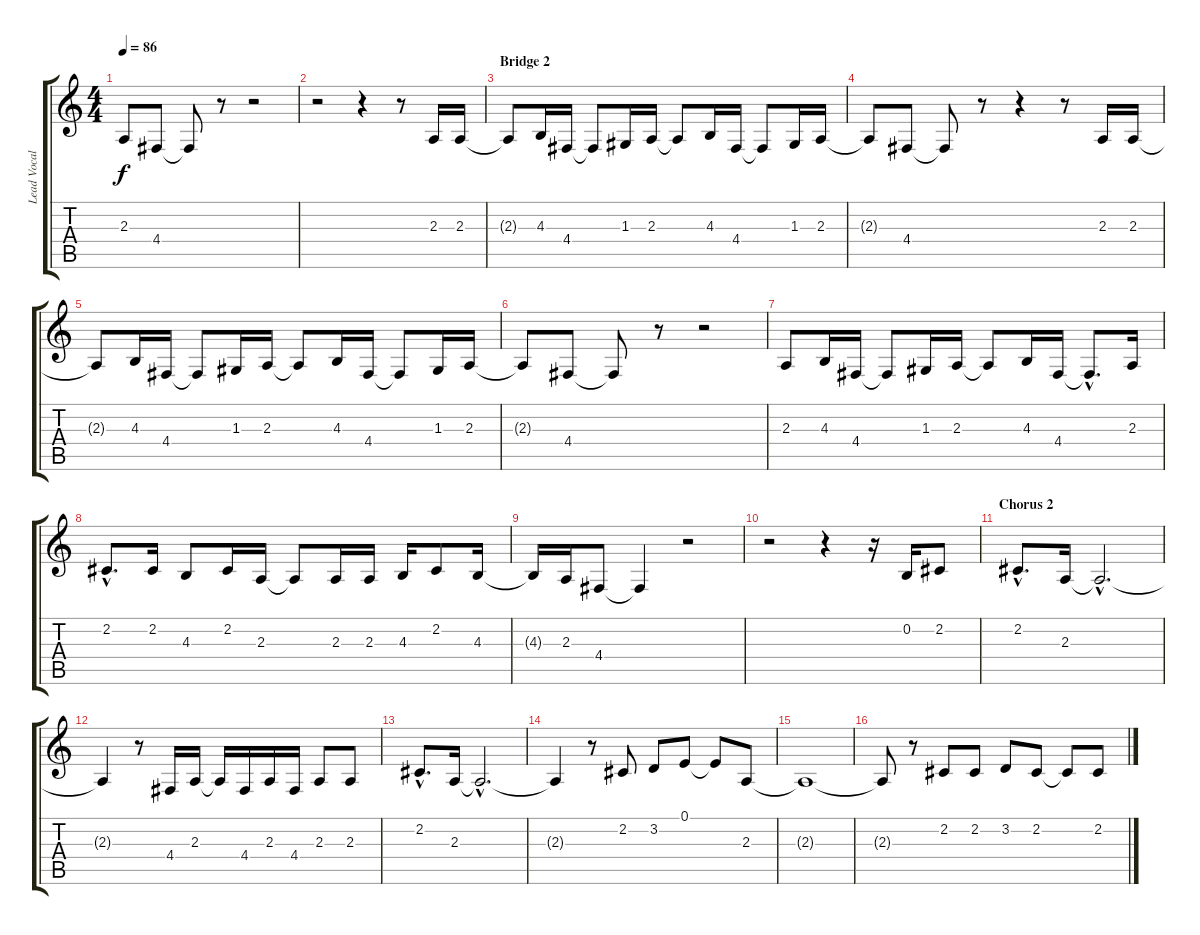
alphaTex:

\track ("Lead Vocals" "Lead Vocal") {instrument altosax}
\staff {score tabs}
\tuning (E4 B3 G3 D3 A2 E2) {hide}
\ts (4 4)
\tempo 86
\clef g2
\ks c
2.3{t}.8{dy f} 4.4.8 4.4{t}.8 r.8 r.2 |
r.2 r.4 r.8 2.3.16 2.3.16 |
\section ("" "Bridge 2")
2.3{t}.8 4.3.16 4.4.16 4.4{t}.8 1.3.16 2.3.16 2.3{t}.8 4.3.16 4.4.16 4.4{t}.8 1.3.16 2.3.16 |
2.3{t}.8 4.4.8 4.4{t}.8 r.8 r.4 r.8 2.3.16 2.3.16 |
2.3{t}.8 4.3.16 4.4.16 4.4{t}.8 1.3.16 2.3.16 2.3{t}.8 4.3.16 4.4.16 4.4{t}.8 1.3.16 2.3.16 |
2.3{t}.8 4.4.8 4.4{t}.8 r.8 r.2 |
2.3.8 4.3.16 4.4.16 4.4{t}.8 1.3.16 2.3.16 2.3{t}.8 4.3.16 4.4.16 4.4{hac t}.8{d} 2.3.16 |
2.2{hac}.8{d} 2.2.16 4.3.8 2.2.16 2.3.16 2.3{t}.8 2.3.16 2.3.16 4.3.16 2.2.8 4.3.16 |
4.3{t}.16 2.3.16 4.4.8 4.4{t}.4 r.2 |
r.2 r.4 r.16 0.2.16 2.2.8 |
\section ("" "Chorus 2")
2.2{hac}.8{d} 2.3.16 2.3{hac t}.2{d} |
2.3{t}.4 r.8 4.4.16 2.3.16 2.3{t}.16 4.4.16 2.3.16 4.4.16 2.3.8 2.3.8 |
2.2{hac}.8{d} 2.3.16 2.3{hac t}.2{d} |
2.3{t}.4 r.8 2.2.8 3.2.8 0.1.8 0.1{t}.8 2.3.8 |
2.3{t}.1 |
2.3{t}.8 r.8 2.2.8 2.2.8 3.2.8 2.2.8 2.2{t}.8 2.2.8
